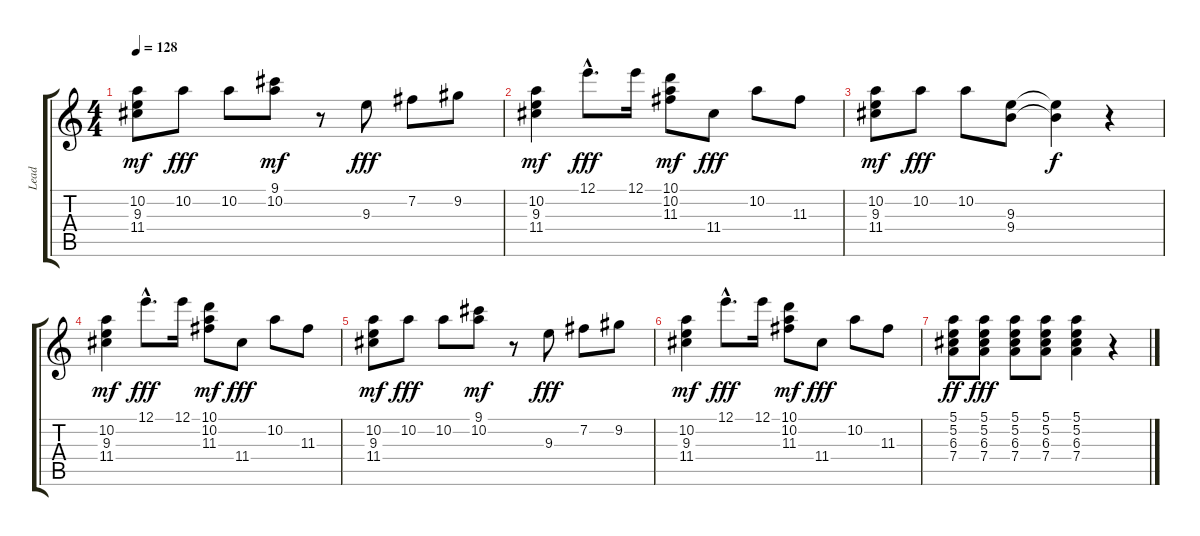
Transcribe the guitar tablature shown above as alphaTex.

\track ("Lead" "Lead") {instrument electricguitarclean}
\staff {score tabs}
\tuning (E4 B3 G3 D3 A2 E2) {hide}
\ts (4 4)
\tempo 128
\clef g2
\ks c
(10.2 9.3 11.4).8{dy mf} 10.2.8{dy fff} 10.2.8 (9.1 10.2).8{dy mf} r.8 9.3.8{dy fff} 7.2.8 9.2.8 |
(10.2 9.3 11.4).4{dy mf} 12.1{hac}.8{d dy fff} 12.1.16 (10.1 10.2 11.3).8{dy mf} 11.4.8{dy fff} 10.2.8 11.3.8 |
(10.2 9.3 11.4).8{dy mf} 10.2.8{dy fff} 10.2.8 (9.3 9.4).8 (9.3{t} 9.4{t}).4{dy f} r.4 |
(10.2 9.3 11.4).4{dy mf} 12.1{hac}.8{d dy fff} 12.1.16 (10.1 10.2 11.3).8{dy mf} 11.4.8{dy fff} 10.2.8 11.3.8 |
(10.2 9.3 11.4).8{dy mf} 10.2.8{dy fff} 10.2.8 (9.1 10.2).8{dy mf} r.8 9.3.8{dy fff} 7.2.8 9.2.8 |
(10.2 9.3 11.4).4{dy mf} 12.1{hac}.8{d dy fff} 12.1.16 (10.1 10.2 11.3).8{dy mf} 11.4.8{dy fff} 10.2.8 11.3.8 |
(5.1 5.2 6.3 7.4).8{dy ff} (5.1 5.2 6.3 7.4).8{dy fff} (5.1 5.2 6.3 7.4).8 (5.1 5.2 6.3 7.4).8 (5.1 5.2 6.3 7.4).4 r.4
